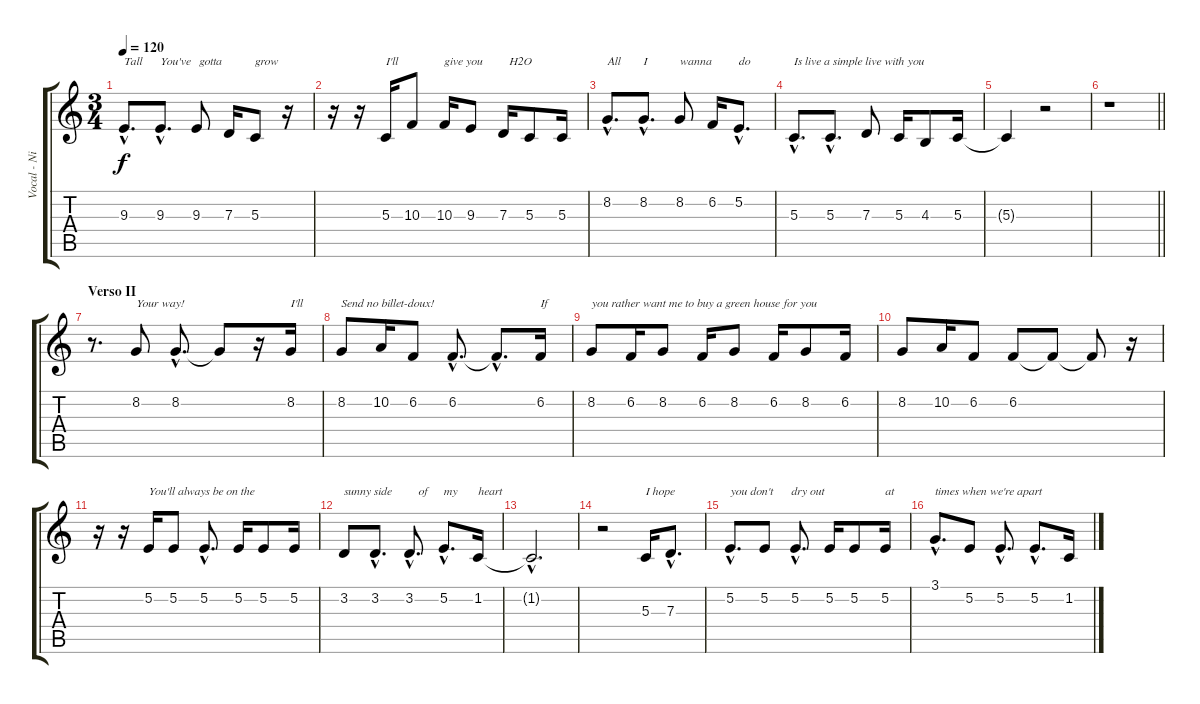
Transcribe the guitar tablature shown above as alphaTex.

\track ("Vocal - Nikola" "Vocal - Ni") {instrument flute}
\staff {score tabs}
\tuning (E4 B3 G3 D3 A2 E2) {hide}
\ts (3 4)
\tempo 120
\clef g2
\ks c
9.3{hac}.8{d txt "Tall" dy f} 9.3{hac}.8{d txt "You've"} 9.3.8{txt " gotta"} 7.3.16 5.3.8{txt "grow"} r.16 |
r.16 r.16 5.3.16{txt "I'll"} 10.3.8 10.3.16{txt "give you"} 9.3.8 7.3.16{txt "  H2O"} 5.3.8 5.3.16 |
8.2{hac}.8{d txt "All"} 8.2{hac}.8{d txt "I"} 8.2.8{txt "wanna"} 6.2.16 5.2{hac}.8{d txt "do"} |
5.3{hac}.8{d txt "Is live a simple live with you"} 5.3{hac}.8{d} 7.3.8 5.3.16 4.3.8 5.3.16 |
5.3{t}.4 r.2 |
\barLineRight lightlight
r.1 |
\section ("" "Verso II")
r.8{d} 8.2.8{txt "Your way!"} 8.2{hac}.8{d} 8.2{t}.8 r.16 8.2.16{txt "I'll"} |
8.2.8{txt "Send no billet-doux!"} 10.2.16 6.2.8 6.2{hac}.8{d} 6.2{hac t}.8{d} 6.2.16{txt "If"} |
8.2.8{txt "you rather want me to buy a green house for you"} 6.2.16 8.2.8 6.2.16 8.2.8 6.2.16 8.2.8 6.2.16 |
8.2.8 10.2.16 6.2.8 6.2.8 6.2{t}.8 6.2{t}.8 r.16 |
r.16 r.16 5.2.16{txt "You'll always be on the "} 5.2.8 5.2{hac}.8{d} 5.2.16 5.2.8 5.2.16 |
3.2.8{txt "sunny side"} 3.2{hac}.8{d} 3.2{hac}.8{d txt "   of"} 5.2{hac}.8{d txt "my"} 1.2.16{txt "heart"} |
1.2{hac t}.2{d} |
r.2 5.3.16{txt "I hope"} 7.3{hac}.8{d} |
5.2{hac}.8{d txt "you don't      dry out "} 5.2.8 5.2{hac}.8{d} 5.2.16 5.2.8 5.2.16{txt "at"} |
3.1{hac}.8{d txt "times when we're apart"} 5.2.8 5.2{hac}.8{d} 5.2{hac}.8{d} 1.2.16
